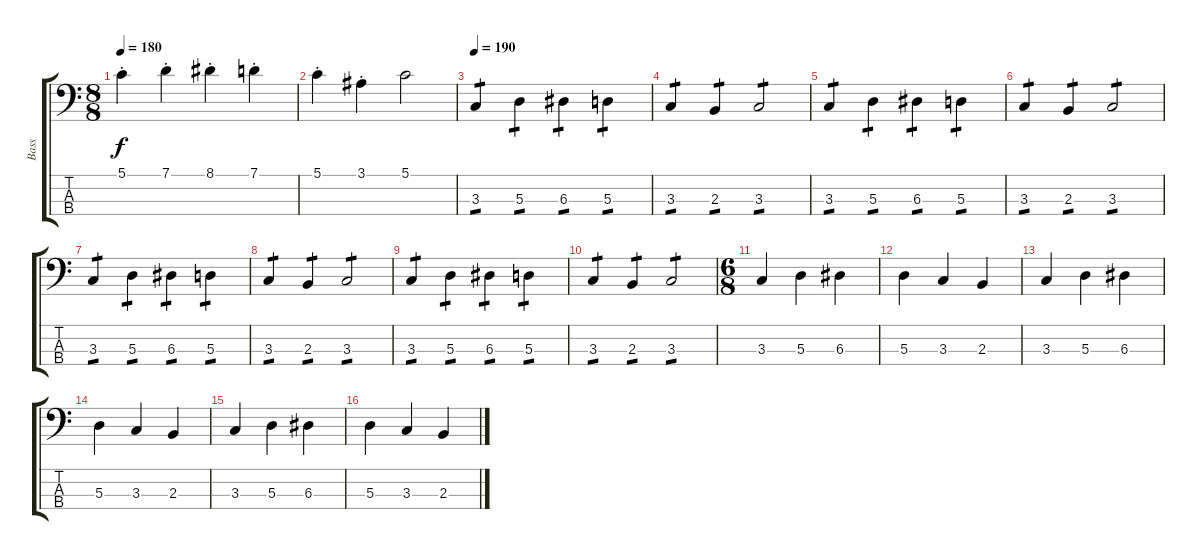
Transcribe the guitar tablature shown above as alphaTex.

\track ("Bass" "Bass") {instrument electricbassfinger}
\staff {score tabs}
\tuning (G2 D2 A1 E1) {hide}
\ts (8 8)
\tempo 180
\clef f4
\ks c
5.1{st}.4{dy f} 7.1{st}.4 8.1{st}.4 7.1{st}.4 |
5.1{st}.4 3.1{st}.4 5.1.2 |
\tempo 190
3.3.4{tp 1} 5.3.4{tp 1} 6.3.4{tp 1} 5.3.4{tp 1} |
3.3.4{tp 1} 2.3.4{tp 1} 3.3.2{tp 1} |
3.3.4{tp 1} 5.3.4{tp 1} 6.3.4{tp 1} 5.3.4{tp 1} |
3.3.4{tp 1} 2.3.4{tp 1} 3.3.2{tp 1} |
3.3.4{tp 1} 5.3.4{tp 1} 6.3.4{tp 1} 5.3.4{tp 1} |
3.3.4{tp 1} 2.3.4{tp 1} 3.3.2{tp 1} |
3.3.4{tp 1} 5.3.4{tp 1} 6.3.4{tp 1} 5.3.4{tp 1} |
3.3.4{tp 1} 2.3.4{tp 1} 3.3.2{tp 1} |
\ts (6 8)
3.3.4 5.3.4 6.3.4 |
5.3.4 3.3.4 2.3.4 |
3.3.4 5.3.4 6.3.4 |
5.3.4 3.3.4 2.3.4 |
3.3.4 5.3.4 6.3.4 |
5.3.4 3.3.4 2.3.4
